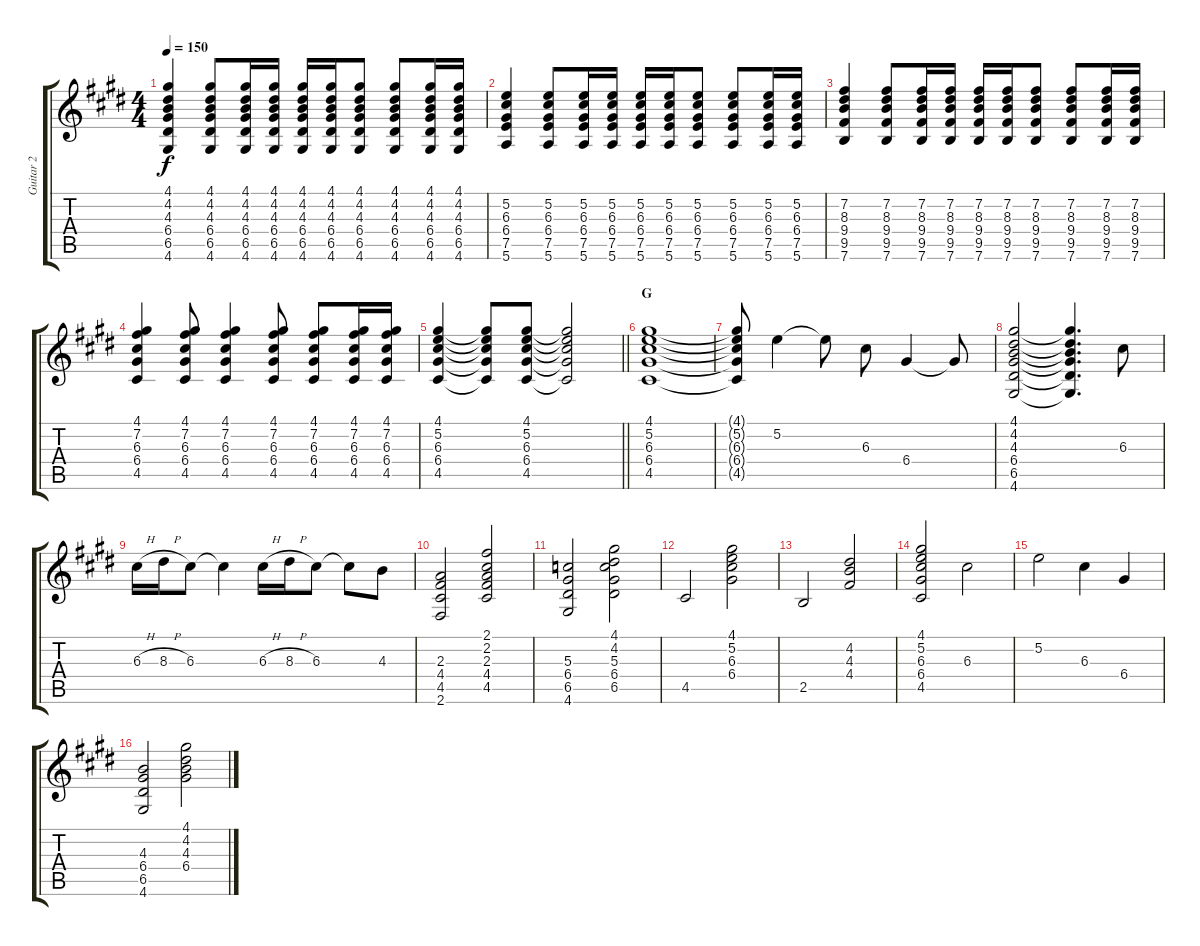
\track ("Guitar 2" "Guitar 2") {instrument overdrivenguitar}
\staff {score tabs}
\tuning (E4 B3 G3 D3 A2 E2) {hide}
\ts (4 4)
\tempo 150
\clef g2
\ks c#minor
(4.1 4.2 4.3 6.4 6.5 4.6).4{dy f} (4.1 4.2 4.3 6.4 6.5 4.6).8 (4.1 4.2 4.3 6.4 6.5 4.6).16 (4.1 4.2 4.3 6.4 6.5 4.6).16 (4.1 4.2 4.3 6.4 6.5 4.6).16 (4.1 4.2 4.3 6.4 6.5 4.6).16 (4.1 4.2 4.3 6.4 6.5 4.6).8 (4.1 4.2 4.3 6.4 6.5 4.6).8 (4.1 4.2 4.3 6.4 6.5 4.6).16 (4.1 4.2 4.3 6.4 6.5 4.6).16 |
(5.2 6.3 6.4 7.5 5.6).4 (5.2 6.3 6.4 7.5 5.6).8 (5.2 6.3 6.4 7.5 5.6).16 (5.2 6.3 6.4 7.5 5.6).16 (5.2 6.3 6.4 7.5 5.6).16 (5.2 6.3 6.4 7.5 5.6).16 (5.2 6.3 6.4 7.5 5.6).8 (5.2 6.3 6.4 7.5 5.6).8 (5.2 6.3 6.4 7.5 5.6).16 (5.2 6.3 6.4 7.5 5.6).16 |
(7.2 8.3 9.4 9.5 7.6).4 (7.2 8.3 9.4 9.5 7.6).8 (7.2 8.3 9.4 9.5 7.6).16 (7.2 8.3 9.4 9.5 7.6).16 (7.2 8.3 9.4 9.5 7.6).16 (7.2 8.3 9.4 9.5 7.6).16 (7.2 8.3 9.4 9.5 7.6).8 (7.2 8.3 9.4 9.5 7.6).8 (7.2 8.3 9.4 9.5 7.6).16 (7.2 8.3 9.4 9.5 7.6).16 |
(4.1 7.2 6.3 6.4 4.5).4 (4.1 7.2 6.3 6.4 4.5).8 (4.1 7.2 6.3 6.4 4.5).4 (4.1 7.2 6.3 6.4 4.5).8 (4.1 7.2 6.3 6.4 4.5).8 (4.1 7.2 6.3 6.4 4.5).16 (4.1 7.2 6.3 6.4 4.5).16 |
\barLineRight lightlight
(4.1 5.2 6.3 6.4 4.5).4 (4.1{t} 5.2{t} 6.3{t} 6.4{t} 4.5{t}).8 (4.1 5.2 6.3 6.4 4.5).8 (4.1{t} 5.2{t} 6.3{t} 6.4{t} 4.5{t}).2 |
\section ("" "G")
(4.1 5.2 6.3 6.4 4.5).1 |
(4.1{t} 5.2{t} 6.3{t} 6.4{t} 4.5{t}).8 5.2.4 5.2{t}.8 6.3.8 6.4.4 6.4{t}.8 |
(4.1 4.2 4.3 6.4 6.5 4.6).2 (4.1{t} 4.2{t} 4.3{t} 6.4{t} 6.5{t} 4.6{t}).4{d} 6.3.8 |
6.3{h}.16 8.3{h}.16 6.3.8 6.3{t}.4 6.3{h}.16 8.3{h}.16 6.3.8 6.3{t}.8 4.3.8 |
(2.3 4.4 4.5 2.6).2 (2.1 2.2 2.3 4.4 4.5).2 |
(5.3 6.4 6.5 4.6).2 (4.1 4.2 5.3 6.4 6.5).2 |
4.5.2 (4.1 5.2 6.3 6.4).2 |
2.5.2 (4.2 4.3 4.4).2 |
(4.1 5.2 6.3 6.4 4.5).2 6.3.2 |
5.2.2 6.3.4 6.4.4 |
(4.3 6.4 6.5 4.6).2 (4.1 4.2 4.3 6.4).2
